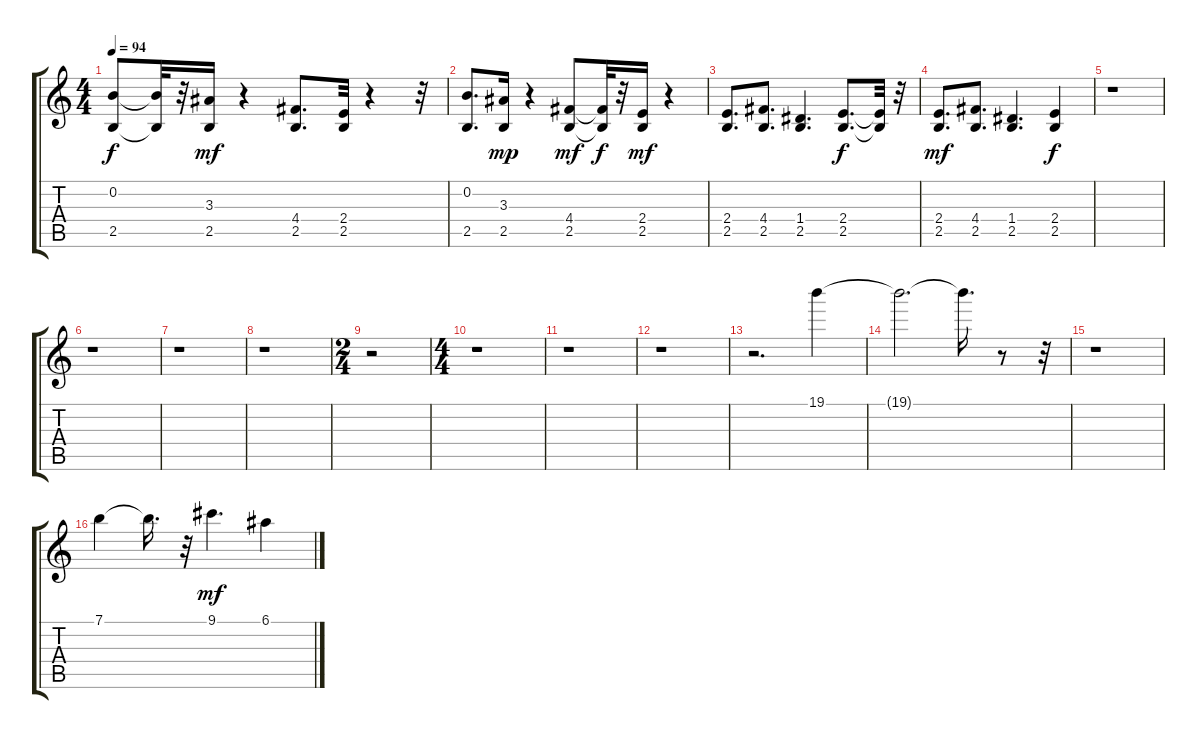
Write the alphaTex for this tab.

\track "" {instrument distortionguitar}
\staff {score tabs}
\tuning (E4 B3 G3 D3 A2 E2) {hide}
\ts (4 4)
\tempo 94
\clef g2
\ks c
(0.2 2.5).8{dy f} (0.2{t} 2.5{t}).32 r.32 (3.3 2.5).16{dy mf} r.4 (4.4 2.5).8{d} (2.4 2.5).32 r.4 r.32 |
(0.2 2.5).8{d} (3.3 2.5).16{dy mp} r.4 (4.4 2.5).8{dy mf} (4.4{t} 2.5{t}).32{dy f} r.32 (2.4 2.5).16{dy mf} r.4 |
(2.4 2.5).8{d} (4.4 2.5).8{d} (1.4 2.5).4{d} (2.4 2.5).8{d dy f} (2.4{t} 2.5{t}).32 r.32 |
(2.4 2.5).8{d dy mf} (4.4 2.5).8{d} (1.4 2.5).4{d} (2.4 2.5).4{dy f} |
r.1 |
r.1 |
r.1 |
r.1 |
\ts (2 4)
r.2 |
\ts (4 4)
r.1 |
r.1 |
r.1 |
r.2{d} 19.1.4 |
19.1{t}.2{d} 19.1{t}.16{d} r.8 r.32 |
r.1 |
7.1.4 7.1{t}.16{d} r.32 9.1.4{d dy mf} 6.1.4
